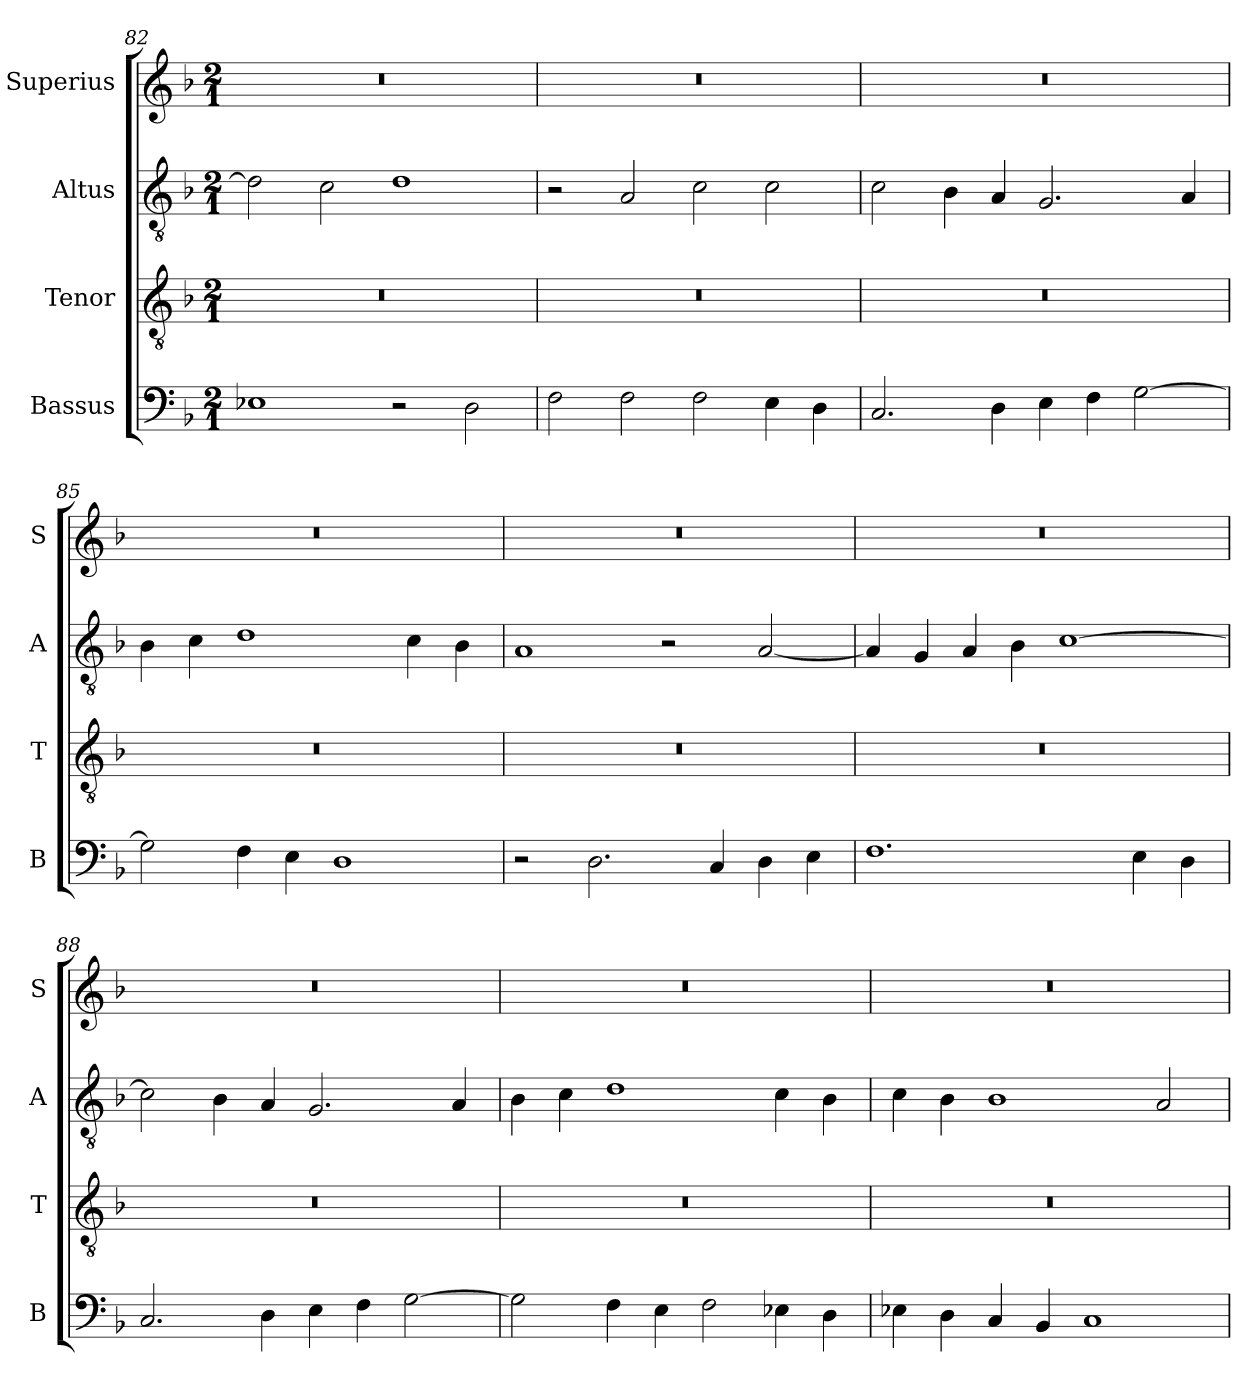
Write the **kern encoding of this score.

**kern	**kern	**kern	**kern
*part4	*part3	*part2	*part1
*staff4	*staff3	*staff2	*staff1
*I"Bassus	*I"Tenor	*I"Altus	*I"Superius
*I'B	*I'T	*I'A	*I'S
*clefF4	*clefGv2	*clefGv2	*clefG2
*k[b-]	*k[b-]	*k[b-]	*k[b-]
*M2/1	*M2/1	*M2/1	*M2/1
=82	=82	=82	=82
1E-X	0r	2d\]	0r
.	.	2c\	.
2r	.	1d	.
2D\	.	.	.
=83	=83	=83	=83
2F\	0r	2r	0r
2F\	.	2A/	.
2F\	.	2c\	.
4E\	.	2c\	.
4D\	.	.	.
=84	=84	=84	=84
2.C/	0r	2c\	0r
.	.	4B-\	.
4D\	.	4A/	.
4E\	.	2.G/	.
4F\	.	.	.
[2G\	.	.	.
.	.	4A/	.
=85	=85	=85	=85
2G\]	0r	4B-\	0r
.	.	4c\	.
4F\	.	1d	.
4E\	.	.	.
1D	.	.	.
.	.	4c\	.
.	.	4B-\	.
=86	=86	=86	=86
2r	0r	1A	0r
2.D\	.	.	.
.	.	2r	.
4C/	.	.	.
4D\	.	[2A/	.
4E\	.	.	.
=87	=87	=87	=87
1.F	0r	4A/]	0r
.	.	4G/	.
.	.	4A/	.
.	.	4B-\	.
.	.	[1c	.
4E\	.	.	.
4D\	.	.	.
=88	=88	=88	=88
2.C/	0r	2c\]	0r
.	.	4B-\	.
4D\	.	4A/	.
4E\	.	2.G/	.
4F\	.	.	.
[2G\	.	.	.
.	.	4A/	.
=89	=89	=89	=89
2G\]	0r	4B-\	0r
.	.	4c\	.
4F\	.	1d	.
4E\	.	.	.
2F\	.	.	.
4E-X\	.	4c\	.
4D\	.	4B-\	.
=90	=90	=90	=90
4E-X\	0r	4c\	0r
4D\	.	4B-\	.
4C/	.	1B-	.
4BB-/	.	.	.
1C	.	.	.
.	.	2A/	.
=	=	=	=
*-	*-	*-	*-
